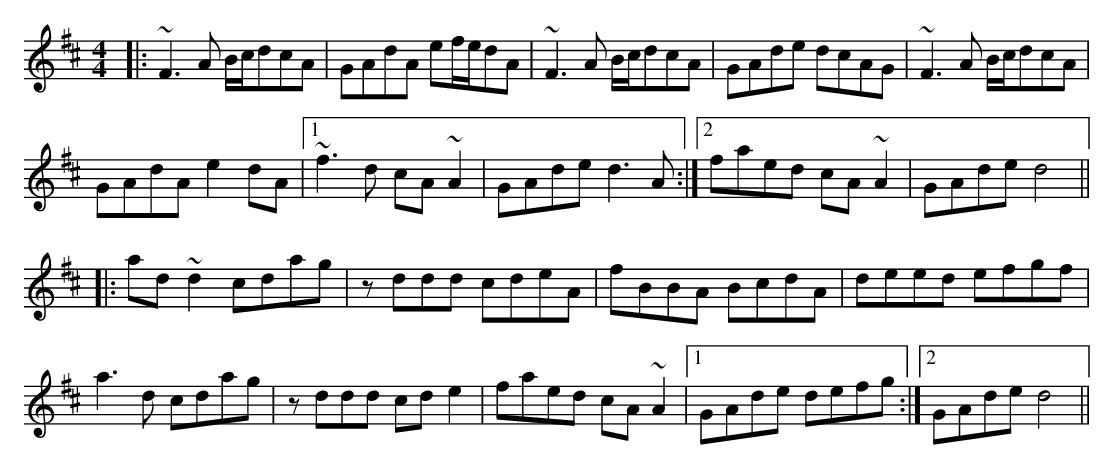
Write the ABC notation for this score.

X:1
M:4/4
K:D
|:~F3A B/c/dcA|GAdA ef/e/dA|~F3A B/c/dcA|GAde dcAG|~F3A B/c/dcA|
GAdA e2dA|1 ~f3d cA~A2|GAde d3A:|2 faed cA~A2|GAde d4||
|:ad~d2 cdag|zddd cdeA|fBBA BcdA|deed efgf|
a3d cdag|zddd cde2|faed cA~A2|1 GAde defg:|2 GAde d4||
